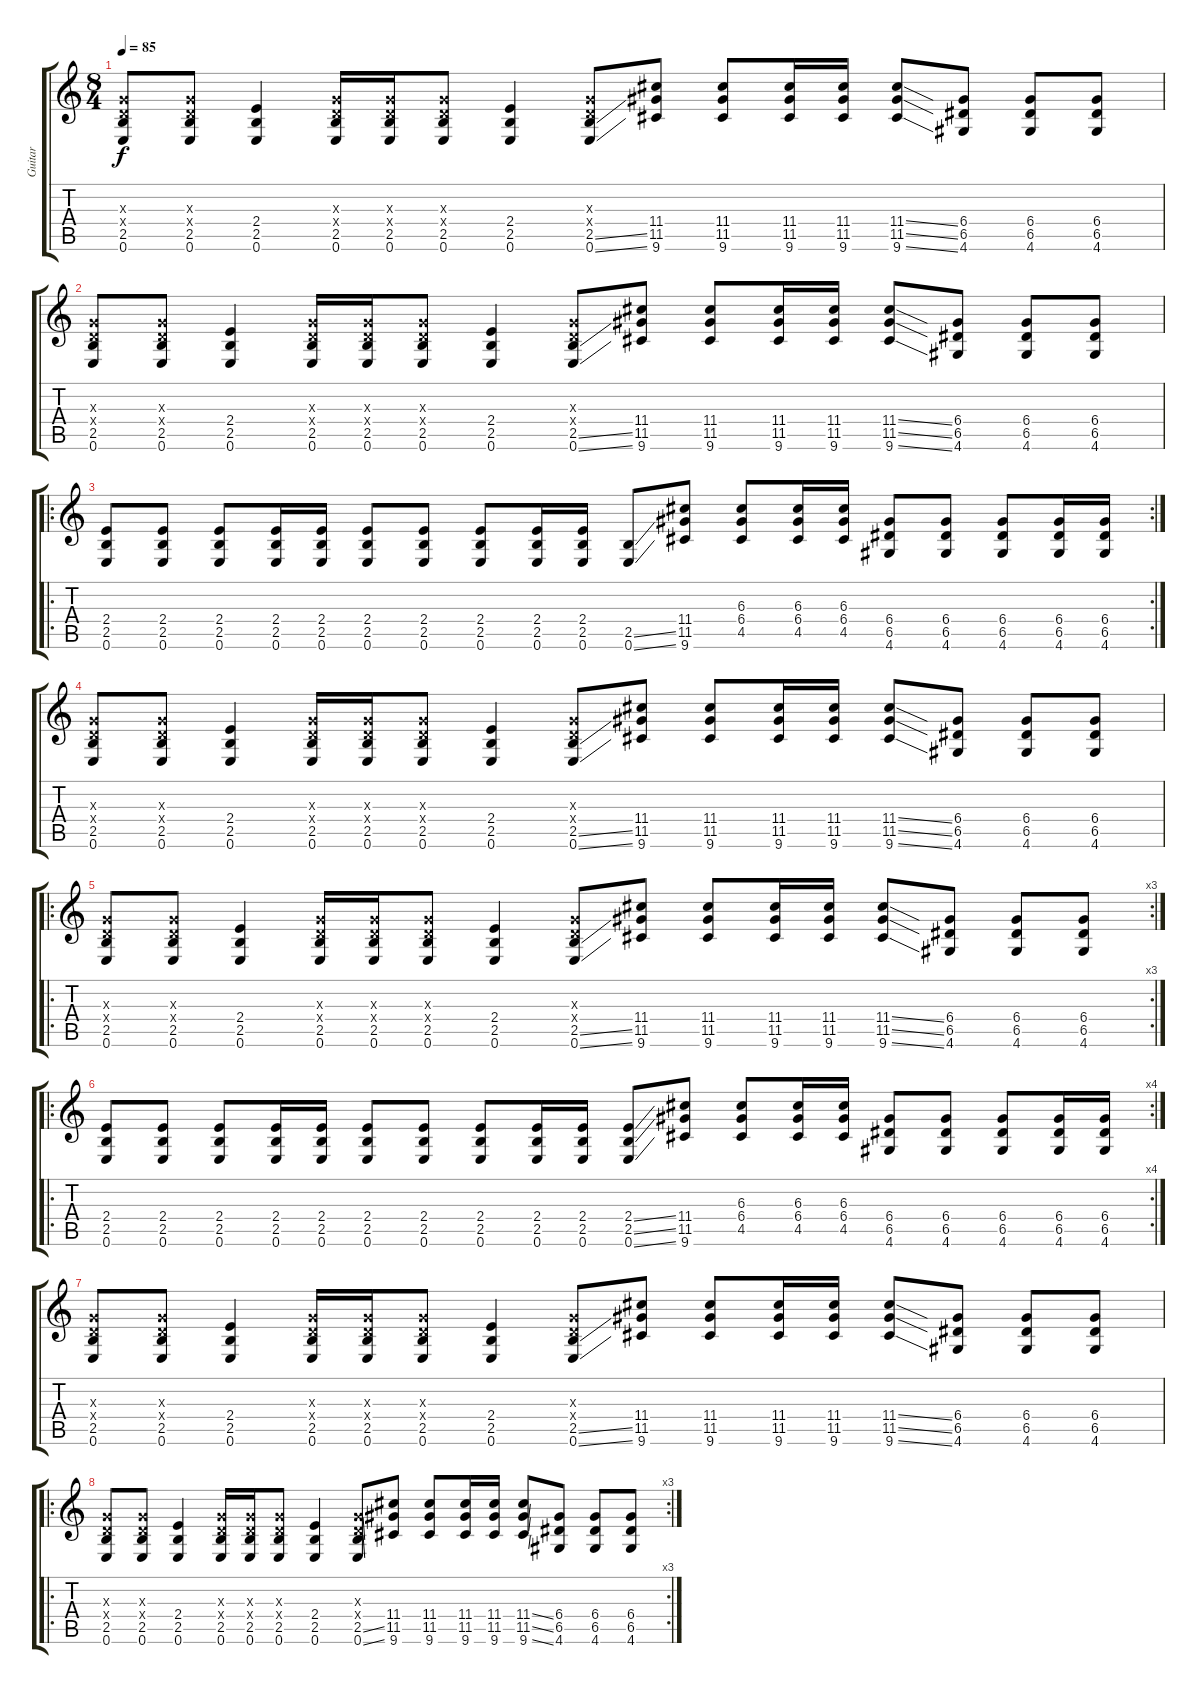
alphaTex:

\track ("Guitar" "Guitar") {instrument distortionguitar}
\staff {score tabs}
\tuning (E4 B3 G3 D3 A2 E2) {hide}
\ts (8 4)
\tempo 85
\clef g2
\ks c
(0.3{x} 0.4{x} 2.5 0.6).8{dy f instrument distortionguitar} (0.3{x} 0.4{x} 2.5 0.6).8 (2.4 2.5 0.6).4{instrument overdrivenguitar} (0.3{x} 0.4{x} 2.5 0.6).16{instrument distortionguitar} (0.3{x} 0.4{x} 2.5 0.6).16 (0.3{x} 0.4{x} 2.5 0.6).8 (2.4 2.5 0.6).4{instrument overdrivenguitar} (0.3{x} 0.4{x} 2.5{ss} 0.6{ss}).8{instrument distortionguitar} (11.4 11.5 9.6).8 (11.4 11.5 9.6).8 (11.4 11.5 9.6).16 (11.4 11.5 9.6).16 (11.4{ss} 11.5{ss} 9.6{ss}).8 (6.4 6.5 4.6).8 (6.4 6.5 4.6).8 (6.4 6.5 4.6).8 |
(0.3{x} 0.4{x} 2.5 0.6).8 (0.3{x} 0.4{x} 2.5 0.6).8 (2.4 2.5 0.6).4{instrument overdrivenguitar} (0.3{x} 0.4{x} 2.5 0.6).16{instrument distortionguitar} (0.3{x} 0.4{x} 2.5 0.6).16 (0.3{x} 0.4{x} 2.5 0.6).8 (2.4 2.5 0.6).4{instrument overdrivenguitar} (0.3{x} 0.4{x} 2.5{ss} 0.6{ss}).8{instrument distortionguitar} (11.4 11.5 9.6).8 (11.4 11.5 9.6).8 (11.4 11.5 9.6).16 (11.4 11.5 9.6).16 (11.4{ss} 11.5{ss} 9.6{ss}).8 (6.4 6.5 4.6).8 (6.4 6.5 4.6).8 (6.4 6.5 4.6).8 |
\ro
\rc 2
(2.4 2.5 0.6).8 (2.4 2.5 0.6).8 (2.4 2.5 0.6).8 (2.4 2.5 0.6).16 (2.4 2.5 0.6).16 (2.4 2.5 0.6).8 (2.4 2.5 0.6).8 (2.4 2.5 0.6).8 (2.4 2.5 0.6).16 (2.4 2.5 0.6).16 (2.5{ss} 0.6{ss}).8 (11.4 11.5 9.6).8 (6.3 6.4 4.5).8 (6.3 6.4 4.5).16 (6.3 6.4 4.5).16 (6.4 6.5 4.6).8 (6.4 6.5 4.6).8 (6.4 6.5 4.6).8 (6.4 6.5 4.6).16 (6.4 6.5 4.6).16 |
(0.3{x} 0.4{x} 2.5 0.6).8 (0.3{x} 0.4{x} 2.5 0.6).8 (2.4 2.5 0.6).4 (0.3{x} 0.4{x} 2.5 0.6).16 (0.3{x} 0.4{x} 2.5 0.6).16 (0.3{x} 0.4{x} 2.5 0.6).8 (2.4 2.5 0.6).4 (0.3{x} 0.4{x} 2.5{ss} 0.6{ss}).8 (11.4 11.5 9.6).8 (11.4 11.5 9.6).8 (11.4 11.5 9.6).16 (11.4 11.5 9.6).16 (11.4{ss} 11.5{ss} 9.6{ss}).8 (6.4 6.5 4.6).8 (6.4 6.5 4.6).8 (6.4 6.5 4.6).8 |
\ro
\rc 3
(0.3{x} 0.4{x} 2.5 0.6).8 (0.3{x} 0.4{x} 2.5 0.6).8 (2.4 2.5 0.6).4 (0.3{x} 0.4{x} 2.5 0.6).16 (0.3{x} 0.4{x} 2.5 0.6).16 (0.3{x} 0.4{x} 2.5 0.6).8 (2.4 2.5 0.6).4 (0.3{x} 0.4{x} 2.5{ss} 0.6{ss}).8 (11.4 11.5 9.6).8 (11.4 11.5 9.6).8 (11.4 11.5 9.6).16 (11.4 11.5 9.6).16 (11.4{ss} 11.5{ss} 9.6{ss}).8 (6.4 6.5 4.6).8 (6.4 6.5 4.6).8 (6.4 6.5 4.6).8 |
\ro
\rc 4
(2.4 2.5 0.6).8 (2.4 2.5 0.6).8 (2.4 2.5 0.6).8 (2.4 2.5 0.6).16 (2.4 2.5 0.6).16 (2.4 2.5 0.6).8 (2.4 2.5 0.6).8 (2.4 2.5 0.6).8 (2.4 2.5 0.6).16 (2.4 2.5 0.6).16 (2.4{ss} 2.5{ss} 0.6{ss}).8 (11.4 11.5 9.6).8 (6.3 6.4 4.5).8 (6.3 6.4 4.5).16 (6.3 6.4 4.5).16 (6.4 6.5 4.6).8 (6.4 6.5 4.6).8 (6.4 6.5 4.6).8 (6.4 6.5 4.6).16 (6.4 6.5 4.6).16 |
(0.3{x} 0.4{x} 2.5 0.6).8 (0.3{x} 0.4{x} 2.5 0.6).8 (2.4 2.5 0.6).4 (0.3{x} 0.4{x} 2.5 0.6).16 (0.3{x} 0.4{x} 2.5 0.6).16 (0.3{x} 0.4{x} 2.5 0.6).8 (2.4 2.5 0.6).4 (0.3{x} 0.4{x} 2.5{ss} 0.6{ss}).8 (11.4 11.5 9.6).8 (11.4 11.5 9.6).8 (11.4 11.5 9.6).16 (11.4 11.5 9.6).16 (11.4{ss} 11.5{ss} 9.6{ss}).8 (6.4 6.5 4.6).8 (6.4 6.5 4.6).8 (6.4 6.5 4.6).8 |
\ro
\rc 3
(0.3{x} 0.4{x} 2.5 0.6).8 (0.3{x} 0.4{x} 2.5 0.6).8 (2.4 2.5 0.6).4 (0.3{x} 0.4{x} 2.5 0.6).16 (0.3{x} 0.4{x} 2.5 0.6).16 (0.3{x} 0.4{x} 2.5 0.6).8 (2.4 2.5 0.6).4 (0.3{x} 0.4{x} 2.5{ss} 0.6{ss}).8 (11.4 11.5 9.6).8 (11.4 11.5 9.6).8 (11.4 11.5 9.6).16 (11.4 11.5 9.6).16 (11.4{ss} 11.5{ss} 9.6{ss}).8 (6.4 6.5 4.6).8 (6.4 6.5 4.6).8 (6.4 6.5 4.6).8
